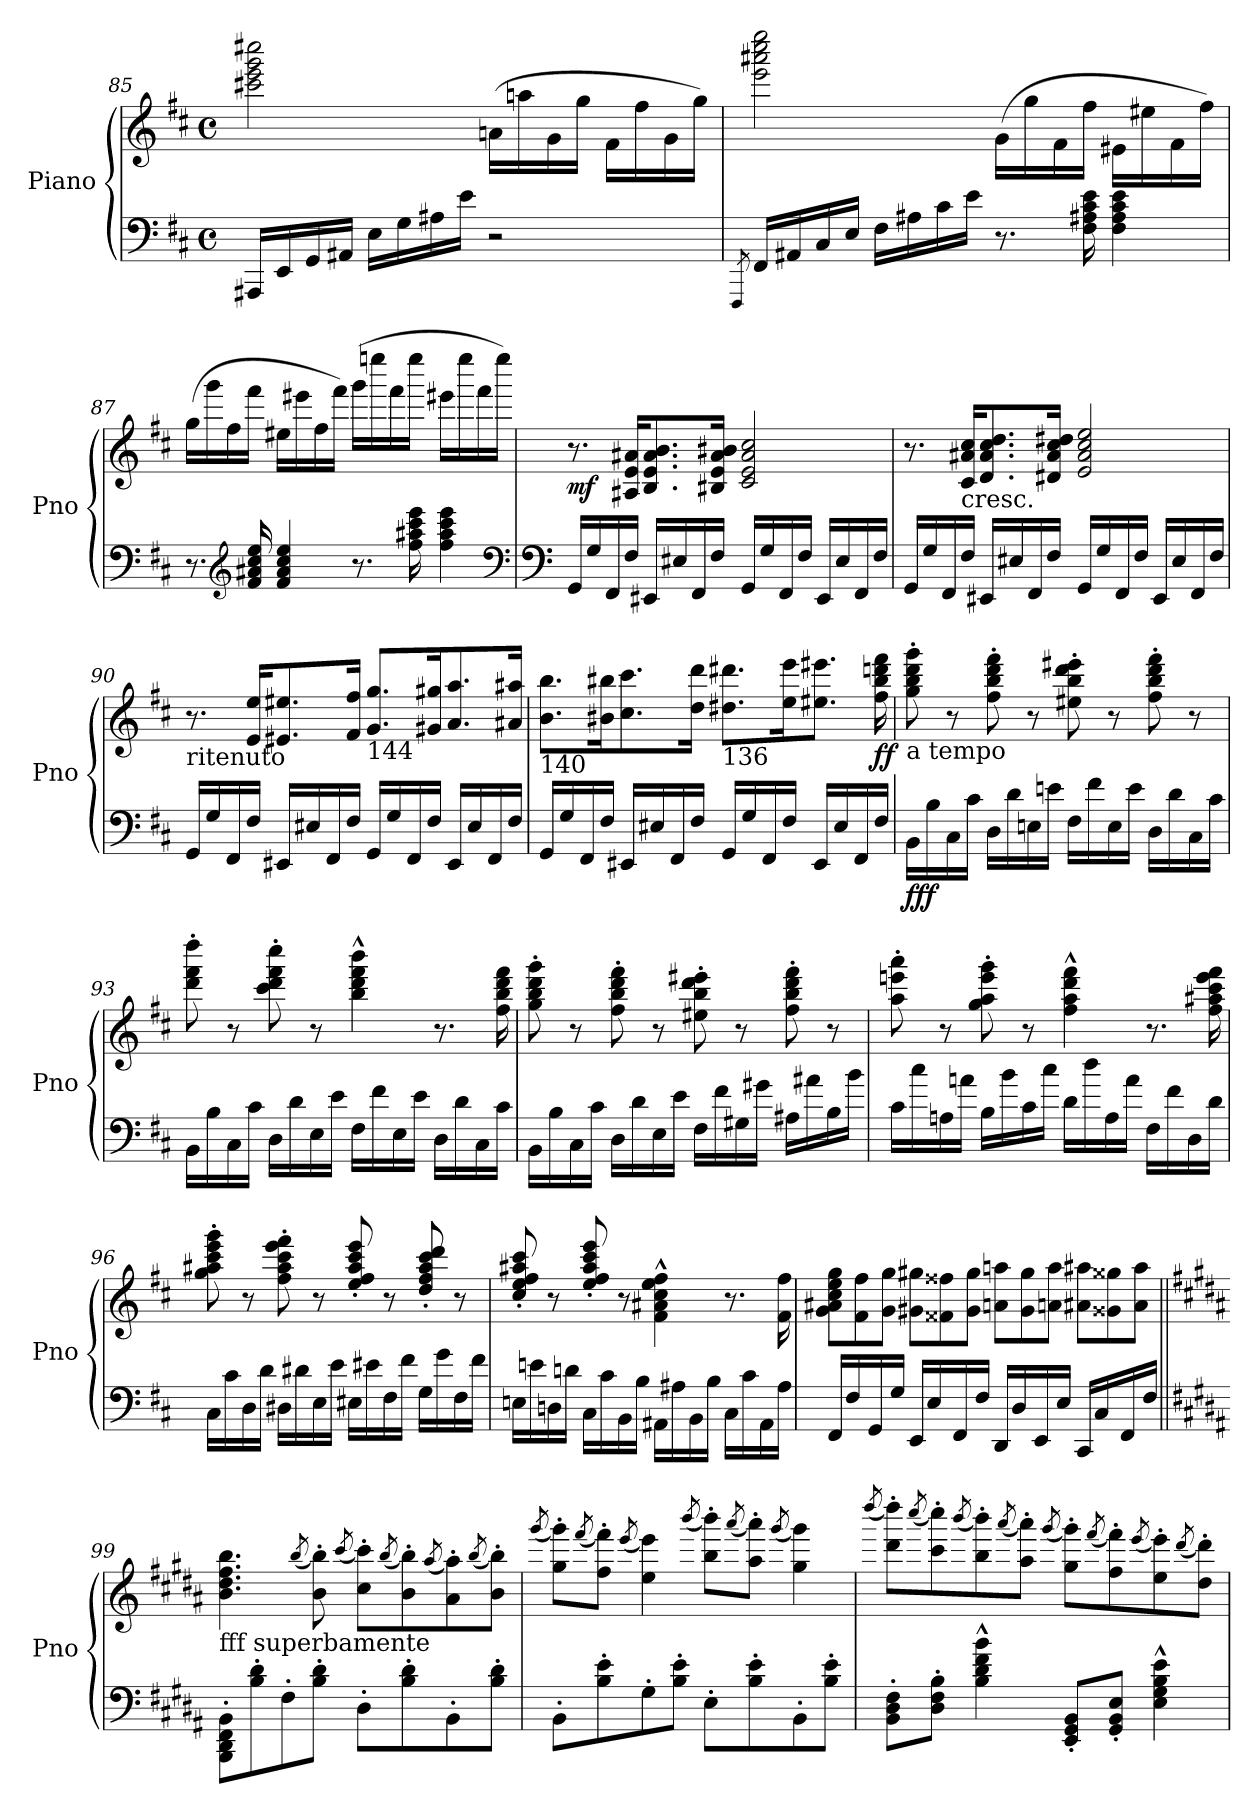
**kern	**kern	**dynam
*part1	*part1	*part1
*staff2	*staff1	*staff1/2
*I"Piano	*	*
*I'Pno	*	*
*clefF4	*clefG2	*
*k[f#c#]	*k[f#c#]	*
*D:	*D:	*
*M4/4	*M4/4	*
*met(c)	*met(c)	*
=85	=85	=85
16AAA#X/LL	2ccc#X\ 2eee\ 2ggg\ 2cccc#X\	.
16EE/	.	.
16GG/	.	.
16AA#X/JJ	.	.
16E\LL	.	.
16G\	.	.
16A#X\	.	.
16e\JJ	.	.
2r	(16an\LL	.
.	16aan\	.
.	16g\	.
.	16gg\JJ	.
.	16f#\LL	.
.	16ff#\	.
.	16g\	.
.	16gg\JJ)	.
!!LO:LB:g=z
=86	=86	=86
8qFFF#/	.	.
16FF#/LL	2eee\ 2aaa#X\ 2cccc#\ 2eeee\	.
16AA#X/	.	.
16C#/	.	.
16E/JJ	.	.
16F#\LL	.	.
16A#X\	.	.
16c#\	.	.
16e\JJ	.	.
8.r	(16g\LL	.
.	16gg\	.
.	16f#\	.
16F#\ 16A#X\ 16c#\ 16e\	16ff#\JJ	.
4F#\ 4A#\ 4c#\ 4e\	16e#X\LL	.
.	16ee#X\	.
.	16f#\	.
.	16ff#\JJ)	.
=87	=87	=87
8.r	(16gg\LL	.
.	16ggg\	.
.	16ff#\	.
*clefG2	*	*
16f#/ 16a#X/ 16cc#/ 16ee/	16fff#\JJ	.
4f#/ 4a#/ 4cc#/ 4ee/	16ee#X\LL	.
.	16eee#X\	.
.	16ff#\	.
.	16fff#\JJ)	.
8.r	(16ggg\LL	.
.	16eeeen\	.
.	16fff#\	.
16ff#\ 16aa#X\ 16ccc#\ 16eee\	16eeee\JJ	.
4ff#\ 4aa#\ 4ccc#\ 4eee\	16eee#X\LL	.
.	16eeee\	.
.	16fff#\	.
.	16eeee\JJ)	.
*clefF4	*	*
!!LO:PB:g=z
=88	=88	=88
*clefF4	*	*
!	!	!LO:DY:b
16GG/LL	8.r	mf
16G/	.	.
16FF#/	.	.
16F#/JJ	16A#X/ 16e/ 16a#X/KL	.
16EE#X/LL	8.B/ 8.e/ 8.a#/ 8.b/	.
16E#X/	.	.
16FF#/	.	.
16F#/JJ	16B#X/ 16e/ 16a#/ 16b#X/Jk	.
16GG/LL	2c#/ 2e/ 2a#/ 2cc#/	.
16G/	.	.
16FF#/	.	.
16F#/JJ	.	.
16EE#/LL	.	.
16E#/	.	.
16FF#/	.	.
16F#/JJ	.	.
=89	=89	=89
16GG/LL	8.r	.
16G/	.	.
16FF#/	.	.
!	!LO:TX:b:t=cresc.	!
16F#/JJ	16c#/ 16a#X/ 16cc#/KL	.
16EE#X/LL	8.d/ 8.a#/ 8.cc#/ 8.dd/	.
16E#X/	.	.
16FF#/	.	.
16F#/JJ	16d#X/ 16a#/ 16cc#/ 16dd#X/Jk	.
16GG/LL	2e/ 2a#/ 2cc#/ 2ee/	.
16G/	.	.
16FF#/	.	.
16F#/JJ	.	.
16EE#/LL	.	.
16E#/	.	.
16FF#/	.	.
16F#/JJ	.	.
=90	=90	=90
!	!LO:TX:b:t=ritenuto	!
16GG/LL	8.r	.
16G/	.	.
16FF#/	.	.
16F#/JJ	16e/ 16ee/KL	.
16EE#X/LL	8.e#X/ 8.ee#X/	.
16E#X/	.	.
16FF#/	.	.
16F#/JJ	16f#/ 16ff#/Jk	.
!	!LO:TX:b:t=144	!
16GG/LL	8.g/ 8.gg/L	.
16G/	.	.
16FF#/	.	.
16F#/JJ	16g#X/ 16gg#X/K	.
16EE#/LL	8.a/ 8.aa/	.
16E#/	.	.
16FF#/	.	.
16F#/JJ	16a#X/ 16aa#X/Jk	.
!!LO:LB:g=z
=91	=91	=91
!	!LO:TX:b:t=140	!
16GG/LL	8.b\ 8.bb\L	.
16G/	.	.
16FF#/	.	.
16F#/JJ	16b#X\ 16bb#X\K	.
16EE#X/LL	8.cc#\ 8.ccc#\	.
16E#X/	.	.
16FF#/	.	.
16F#/JJ	16dd\ 16ddd\Jk	.
!	!LO:TX:b:t=136	!
16GG/LL	8.dd#X\ 8.ddd#X\L	.
16G/	.	.
16FF#/	.	.
16F#/JJ	16ee\ 16eee\K	.
16EE#/LL	8.ee#X\ 8.eee#X\J	.
16E#/	.	.
16FF#/	.	.
!	!	!LO:DY:b
16F#/JJ	16ff#\ 16bb#\ 16dddn\ 16fff#\	ff
=92	=92	=92
!	!LO:TX:b:t=a tempo	!
!	!	!LO:DY:b=2
16BB\LL	8gg\' 8bb\' 8ddd\' 8ggg\'	fff
16B\	.	.
16C#\	8r	.
16c#\JJ	.	.
16D\LL	8ff#\' 8bb\' 8ddd\' 8fff#\'	.
16d\	.	.
16En\	8r	.
16en\JJ	.	.
16F#\LL	8ee#X\' 8bb\' 8ddd\' 8eee#X\'	.
16f#\	.	.
16E\	8r	.
16e\JJ	.	.
16D\LL	8ff#\' 8bb\' 8ddd\' 8fff#\'	.
16d\	.	.
16C#\	8r	.
16c#\JJ	.	.
=93	=93	=93
16BB\LL	8ddd\' 8fff#\' 8dddd\'	.
16B\	.	.
16C#\	8r	.
16c#\JJ	.	.
16D\LL	8ccc#\' 8ddd\' 8fff#\' 8cccc#\'	.
16d\	.	.
16E\	8r	.
16e\JJ	.	.
16F#\LL	4bb\^^ 4ddd\^^ 4fff#\^^ 4bbb\^^	.
16f#\	.	.
16E\	.	.
16e\JJ	.	.
16D\LL	8.r	.
16d\	.	.
16C#\	.	.
16c#\JJ	16ff#\ 16bb\ 16ddd\ 16fff#\	.
!!LO:LB:g=z
=94	=94	=94
16BB\LL	8gg\' 8bb\' 8ddd\' 8ggg\'	.
16B\	.	.
16C#\	8r	.
16c#\JJ	.	.
16D\LL	8ff#\' 8bb\' 8ddd\' 8fff#\'	.
16d\	.	.
16E\	8r	.
16e\JJ	.	.
16F#\LL	8ee#X\' 8bb\' 8ddd\' 8eee#X\'	.
16f#\	.	.
16G#X\	8r	.
16g#X\JJ	.	.
16A#X\LL	8ff#\' 8bb\' 8ddd\' 8fff#\'	.
16a#X\	.	.
16B\	8r	.
16b\JJ	.	.
=95	=95	=95
16c#\LL	8aa\' 8eeen\' 8aaa\'	.
16cc#\	.	.
16An\	8r	.
16an\JJ	.	.
16B\LL	8gg\' 8aa\' 8eee\' 8ggg\'	.
16b\	.	.
16c#\	8r	.
16cc#\JJ	.	.
16d\LL	4ff#\^^ 4aa\^^ 4ddd\^^ 4fff#\^^	.
16dd\	.	.
16A\	.	.
16a\JJ	.	.
16F#\LL	8.r	.
16f#\	.	.
16D\	.	.
16d\JJ	16ff#\ 16aa#X\ 16ccc#\ 16eee\ 16fff#\	.
!!LO:LB:g=z
=96	=96	=96
16C#\LL	8gg\' 8aa#X\' 8ccc#\' 8eee\' 8ggg\'	.
16c#\	.	.
16D\	8r	.
16d\JJ	.	.
16D#X\LL	8ff#\' 8aa#\' 8ccc#\' 8eee\' 8fff#\'	.
16d#X\	.	.
16E\	8r	.
16e\JJ	.	.
16E#X\LL	8ee/' 8ff#/' 8aa#/' 8ccc#/' 8eee/'	.
16e#X\	.	.
16F#\	8r	.
16f#\JJ	.	.
16G\LL	8dd/' 8ff#/' 8aa#/' 8ccc#/' 8ddd/'	.
16g\	.	.
16F#\	8r	.
16f#\JJ	.	.
=97	=97	=97
16En\LL	8cc#/' 8ee/' 8ff#/' 8aa#X/' 8ccc#/'	.
16en\	.	.
16Dn\	8r	.
16dn\JJ	.	.
16C#\LL	8ee/' 8ff#/' 8aa#/' 8ccc#/' 8eee/'	.
16c#\	.	.
16BB\	8r	.
16B\JJ	.	.
16AA#X\LL	4f#\^^ 4a#\^^ 4cc#\^^ 4ee\^^ 4ff#\^^	.
16A#X\	.	.
16BB\	.	.
16B\JJ	.	.
16C#\LL	8.r	.
16c#\	.	.
16AA#\	.	.
16A#\JJ	16f#\ 16ff#\	.
!!LO:LB:g=z
=98	=98	=98
*	*Xtuplet	*
16FF#/LL	12g\ 12a#X\ 12cc#\ 12ee\ 12gg\L	.
16F#/	.	.
.	12f#\ 12ff#\	.
16GG/	.	.
.	12g\ 12gg\J	.
16G/JJ	.	.
16EE/LL	12g#X\ 12gg#X\L	.
16E/	.	.
.	12f##X\ 12ff##X\	.
16FF#/	.	.
.	12g#\ 12gg#\J	.
16F#/JJ	.	.
16DD/LL	12an\ 12aan\L	.
16D/	.	.
.	12g#\ 12gg#\	.
16EE/	.	.
.	12an\ 12aa\J	.
16E/JJ	.	.
16CC#/LL	12a#X\ 12aa#X\L	.
16C#/	.	.
.	12g##X\ 12gg##X\	.
16FF#/	.	.
.	12a#\ 12aa#\J	.
16F#/JJ	.	.
=99||	=99||	=99||
*k[f#c#g#d#a#]	*k[f#c#g#d#a#]	*
*B:	*B:	*
!	!LO:TX:b:t=fff superbamente	!
8BBB/' 8DD#/' 8FF#/' 8BB/'L	4.b\ 4.dd#\ 4.ff#\ 4.bb\	.
8B\' 8d#\'	.	.
8F#'\	.	.
.	(8qbb/	.
8B\' 8d#\'J	8b\' 8bb\')	.
.	(8qccc#/	.
8D#'\L	8cc#\' 8ccc#\'L)	.
.	(8qbb/	.
8B\' 8d#\'	8b\' 8bb\')	.
.	(8qaa#/	.
8BB'\	8a#\' 8aa#\')	.
.	(8qbb/	.
8B\' 8d#\'J	8b\' 8bb\'J)	.
=100	=100	=100
.	(8qggg#/	.
8BB'\L	8gg#\' 8ggg#\'L)	.
.	(8qfff#/	.
8B\' 8e\'	8ff#\' 8fff#\'J)	.
.	(8qeee/	.
8G#'\	4ee\ 4eee\)	.
8B\' 8e\'J	.	.
.	(8qbbb/	.
8E'\L	8bb\' 8bbb\'L)	.
.	(8qaaa#/	.
8B\' 8e\'	8aa#\' 8aaa#\'J)	.
.	(8qggg#/	.
8BB'\	4gg#\ 4ggg#\)	.
8B\' 8e\'J	.	.
!!LO:PB:g=z
=101	=101	=101
.	(8qdddd#/	.
8BB\' 8D#\' 8F#\'L	8ddd#\' 8dddd#\'L)	.
.	(8qcccc#/	.
8D#\' 8F#\' 8B\'J	8ccc#\' 8cccc#\')	.
.	(8qbbb/	.
4B\^^ 4d#\^^ 4f#\^^ 4b\^^	8bb\' 8bbb\')	.
.	(8qaaa#/	.
.	8aa#\' 8aaa#\'J)	.
.	(8qggg#/	.
8EE/' 8GG#/' 8BB/'L	8gg#\' 8ggg#\'L)	.
.	(8qfff#/	.
8GG#/' 8BB/' 8E/'J	8ff#\' 8fff#\')	.
.	(8qeee/	.
4E\^^ 4G#\^^ 4B\^^ 4e\^^	8ee\' 8eee\')	.
.	(8qddd#/	.
.	8dd#\' 8ddd#\'J)	.
=	=	=
*-	*-	*-
